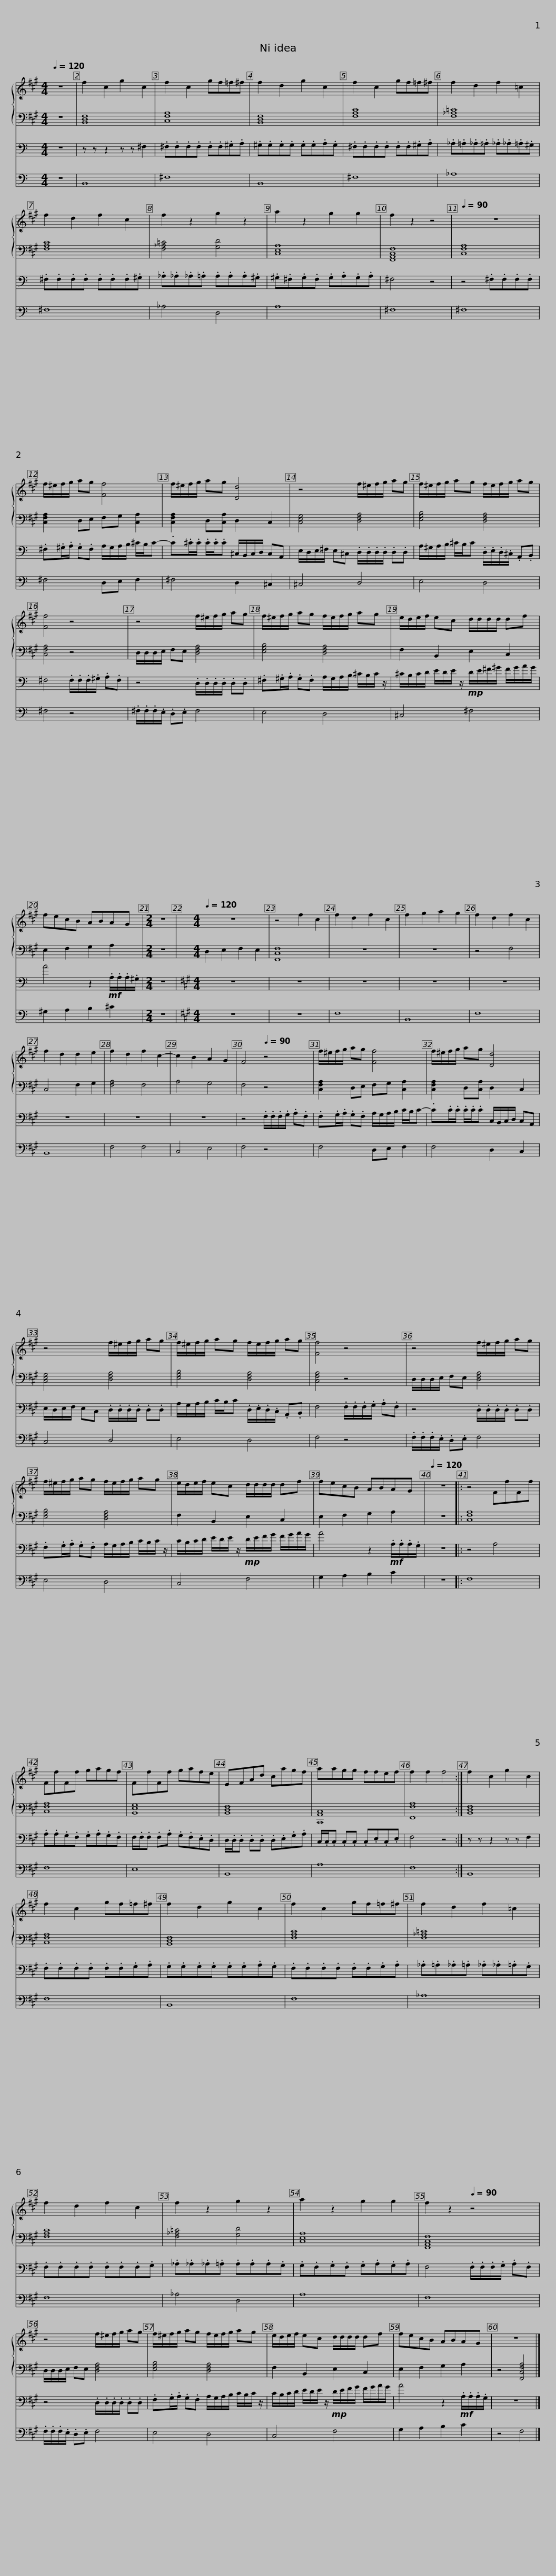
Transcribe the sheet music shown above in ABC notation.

X:1
%%score { 1 | 2 } 3 4
L:1/8
Q:1/4=120
M:4/4
I:linebreak $
K:A
V:1 treble
V:2 bass
V:3 bass
V:4 bass transpose=-12
V:1
 z8 | f2 c2 g2 c2 | f2 c2 gf=f^f | f2 d2 g2 c2 | f2 c2 gf=f^f |$ %5
 f2 d2 f2 =c2 | f2 d2 f2 c2 | f2 z2 g2 z2 |$ a2 z2 g2 g2 | f2 z2 z4 | %10
[Q:1/4=90] z8 | f/^e/f/g/ ag [Ff]4 |$ f/^e/f/g/ ag [Dd]4 | z4 f/^e/f/g/ ag |$ f/^e/f/g/ ag f/e/f/g/ ag | %15
 [Ff]4 z4 | z4 f/^e/f/g/ ag |$ f/^e/f/g/ ag f/e/f/g/ ag | e/d/e/f/ ec d/d/d/d/ df |$ fecB ABAG | %20
[M:2/4] z4 |[K:A][M:4/4][Q:1/4=120] z8 | z4 f2 c2 | f2 d2 f2 c2 | f2 g2 a2 g2 | %25
 f2 d2 f2 c2 |$ f2 d2 d2 e2 | f2 d2 f2 c2- | c2 B2 A2 G2 | F4[Q:1/4=90] z4 | %30
 f/^e/f/g/ ag [Ff]4 |$ f/^e/f/g/ ag [Dd]4 | z4 f/^e/f/g/ ag | f/^e/f/g/ ag f/e/f/g/ ag |$ [Ff]4 z4 | %35
 z4 f/^e/f/g/ ag | f/^e/f/g/ ag f/e/f/g/ ag |$ e/d/e/f/ ec d/d/d/d/ df | fecB ABAG |[Q:1/4=120] z8 |: %40
 z4 FfFf |$ FfFf gagf | FfFf gafe | EFAd cagf | aagg ffef | %45
 f2 f2 f4 :|$ f2 c2 g2 c2 | f2 c2 gf=f^f | f2 d2 g2 c2 | f2 c2 gf=f^f |$ %50
 f2 d2 f2 =c2 | f2 d2 f2 c2 | f2 z2 g2 z2 | a2 z2 g2 g2 |$ f2 z2[Q:1/4=90] z4 | %55
 z4 f/^e/f/g/ ag | f/^e/f/g/ ag f/e/f/g/ ag |$ e/d/e/f/ ec d/d/d/d/ df | fecB ABAG | z8 |] %60
V:2
 z8 | [B,,D,F,]8 | [C,F,A,]8 | [B,,D,F,]8 | [F,A,C]8 |$ %5
 [F,_A,=C]8 | [F,A,C]8 | [F,_A,=C]4 [G,D]4 |$ [C,E,A,]8 | [F,,A,,C,F,]8 | %10
 [C,F,A,]8 | [C,F,A,]2 D,E, F,G, [C,A,]2 |$ [C,F,A,]2 D,[C,A,] D,2 C,2 | [C,E,G,]4 [D,F,A,]4 |$ [E,G,B,]4 [D,F,A,]4 | %15
 [C,F,A,]4 z4 | D,/D,/D,/E,/ F,E, [D,F,A,]4 |$ [E,G,B,]4 [D,F,A,]4 | F,2 B,,2 E,2 C,2 |$ E,2 F,2 G,2 A,2 | %20
[M:2/4] z4 |[K:A][M:4/4] D,2 E,2 F,2 E,2 | [F,,C,F,]8 | z8 | z8 | %25
 z4 F,4 |$ C,4 F,2 G,2 | [F,A,]4 F,4 | A,4 G,4 | F,4 z4 | %30
 [C,F,A,]2 D,E, F,G, [C,A,]2 |$ [C,F,A,]2 D,[C,A,] D,2 C,2 | [C,E,G,]4 [D,F,A,]4 | [E,G,B,]4 [D,F,A,]4 |$ [C,F,A,]4 z4 | %35
 D,/D,/D,/E,/ F,E, [D,F,A,]4 | [E,G,B,]4 [D,F,A,]4 |$ F,2 B,,2 E,2 C,2 | E,2 F,2 G,2 A,2 | z8 |: %40
 [C,F,A,]8 |$ [C,F,A,]8 | [B,,E,G,]8 | [B,,D,F,]8 | [C,,A,,C,]8 | %45
 [F,,F,A,]8 :|$ [B,,D,F,]8 | [C,F,A,]8 | [B,,D,F,]8 | [F,A,C]8 |$ %50
 [F,_A,=C]8 | [F,A,C]8 | [F,_A,=C]4 [G,D]4 | [C,E,A,]8 |$ [F,,A,,C,F,]8 | %55
 D,/D,/D,/E,/ F,E, [D,F,A,]4 | [E,G,B,]4 [D,F,A,]4 |$ F,2 B,,2 E,2 C,2 | E,2 F,2 G,2 A,2 | z4 [F,,C,F,A,]4 |] %60
V:3
[K:C] z8 | z z z2 z z ^F,2 | .^F,.F,.F,.F, .F,.F,.^G,.A, | .^G,.G,.G,.G, .G,.G,.A,.G, | .^F,.F,.F,.F, .F,.F,.^G,.A, |$ %5
 ._A,.=A,._A,.=A, ._A,._A,.=A,.^G, | .^F,.F,.F,.F, .F,.F,.F,.^G, | ._A,._A,._A,.=A, .A,.A,.A,.^G, |$ .^G,.^F,.G,.F, .G,.A,.G,.A, | ^F,4 z4 | %10
 z4 .^F,.F,.F,.F, | .^F,.^G,/.A,/ .G,.F, A,/G,/A,/B,/ ^C/B,/C- |$ .C.^C/.C/ .C/.C/.C ^C,/B,,/C,/D,/ C,A,, | E,/D,/E,/^F,/ E,^C, .D,/.D,/.D,/.D,/ .D,.D, |$ A,/^G,/A,/B,/ ^C/B,/C .D,/.E,/.D,/.^C,/ .A,,.B,, | %15
 ^F,4 .F,/.F,/.F,/.^G,/ .A,.F, | z4 .D,/.D,/.D,/.D,/ .D,.D, |$ .^F,.^G,/.A,/ .G,.F, A,/G,/A,/B,/ ^C/B,/C/ z/ | ^C/B,/C/D/ E/D/E/ z/!mp! D/E/^F/^G/ F/G/A/G/ |$ A4 z2!mf! .A,/.A,/.A,/.^G,/ | %20
[M:2/4] z4 |[K:A][M:4/4] z8 | z8 | z8 | z8 | %25
 z8 |$ z8 | z8 | z8 | z4 .F,/.F,/.F,/.G,/ .A,.F, | %30
 .F,.G,/.A,/ .G,.F, A,/G,/A,/B,/ C/B,/C- |$ .C.C/.C/ .C/.C/.C C,/B,,/C,/D,/ C,A,, | E,/D,/E,/F,/ E,C, .D,/.D,/.D,/.D,/ .D,.D, | A,/G,/A,/B,/ C/B,/C .D,/.E,/.D,/.C,/ .A,,.B,, |$ F,4 .F,/.F,/.F,/.G,/ .A,.F, | %35
 z4 .D,/.D,/.D,/.D,/ .D,.D, | .F,.G,/.A,/ .G,.F, A,/G,/A,/B,/ C/B,/C/ z/ |$ C/B,/C/D/ E/D/E/ z/!mp! D/E/F/G/ F/G/A/G/ | A4 z2!mf! .A,/.A,/.A,/.G,/ | z8 |: %40
 z4 A,4 |$ .A,.A,.G,.F, .G,.A,.G,.F, | F,/.F,/.F, .F,.A, .G,.F,.E,.D, | D,/.D,/.D, .D,.D, .D,.E,.G,.A, | C,/.C,/.C, .C,.C, .C,.E,.C,.E, | %45
 F,4 z4 :|$ z z z2 z z F,2 | .F,.F,.F,.F, .F,.F,.G,.A, | .G,.G,.G,.G, .G,.G,.A,.G, | .F,.F,.F,.F, .F,.F,.G,.A, |$ %50
 ._A,.=A,._A,.=A, ._A,._A,.=A,.G, | .F,.F,.F,.F, .F,.F,.F,.G, | ._A,._A,._A,.=A, .A,.A,.A,.G, | .G,.F,.G,.F, .G,.A,.G,.A, |$ F,4 .F,/.F,/.F,/.G,/ .A,.F, | %55
 z4 .D,/.D,/.D,/.D,/ .D,.D, | .F,.G,/.A,/ .G,.F, A,/G,/A,/B,/ C/B,/C/ z/ |$ C/B,/C/D/ E/D/E/ z/!mp! D/E/F/G/ F/G/A/G/ | A4 z2!mf! .A,/.A,/.A,/.G,/ | z8 |] %60
V:4
[K:C] z8 | B,,8 | ^F,8 | B,,8 | ^F,8 |$ %5
 _A,8 | ^F,8 | _A,4 D,4 |$ A,8 | ^F,8 | %10
 ^F,8 | ^F,4 D,E, F,2 |$ ^F,4 D,2 ^C,2 | ^C,4 D,4 |$ E,4 D,4 | %15
 ^F,4 z4 | .^F,/.F,/.F,/.E,/ .D,.E, F,4 |$ E,4 D,4 | ^C,4 ^F,4 |$ ^G,2 A,2 B,2 ^C2 | %20
[M:2/4] z4 |[K:A][M:4/4] z8 | z8 | F,8 | B,,8 | %25
 F,8 |$ B,,8 | F,4 F,4 | C,4 E,4 | F,4 z4 | %30
 F,4 D,E, F,2 |$ F,4 D,2 C,2 | C,4 D,4 | E,4 D,4 |$ F,4 z4 | %35
 .F,/.F,/.F,/.E,/ .D,.E, F,4 | E,4 D,4 |$ C,4 F,4 | G,2 A,2 B,2 C2 | z8 |: %40
 F,8 |$ F,8 | E,8 | B,,8 | A,8 | %45
 F,8 :|$ B,,8 | F,8 | B,,8 | F,8 |$ %50
 _A,8 | F,8 | _A,4 D,4 | A,8 |$ F,8 | %55
 .F,/.F,/.F,/.E,/ .D,.E, F,4 | E,4 D,4 |$ C,4 F,4 | G,2 A,2 B,2 C2 | z4 F,4 |] %60
